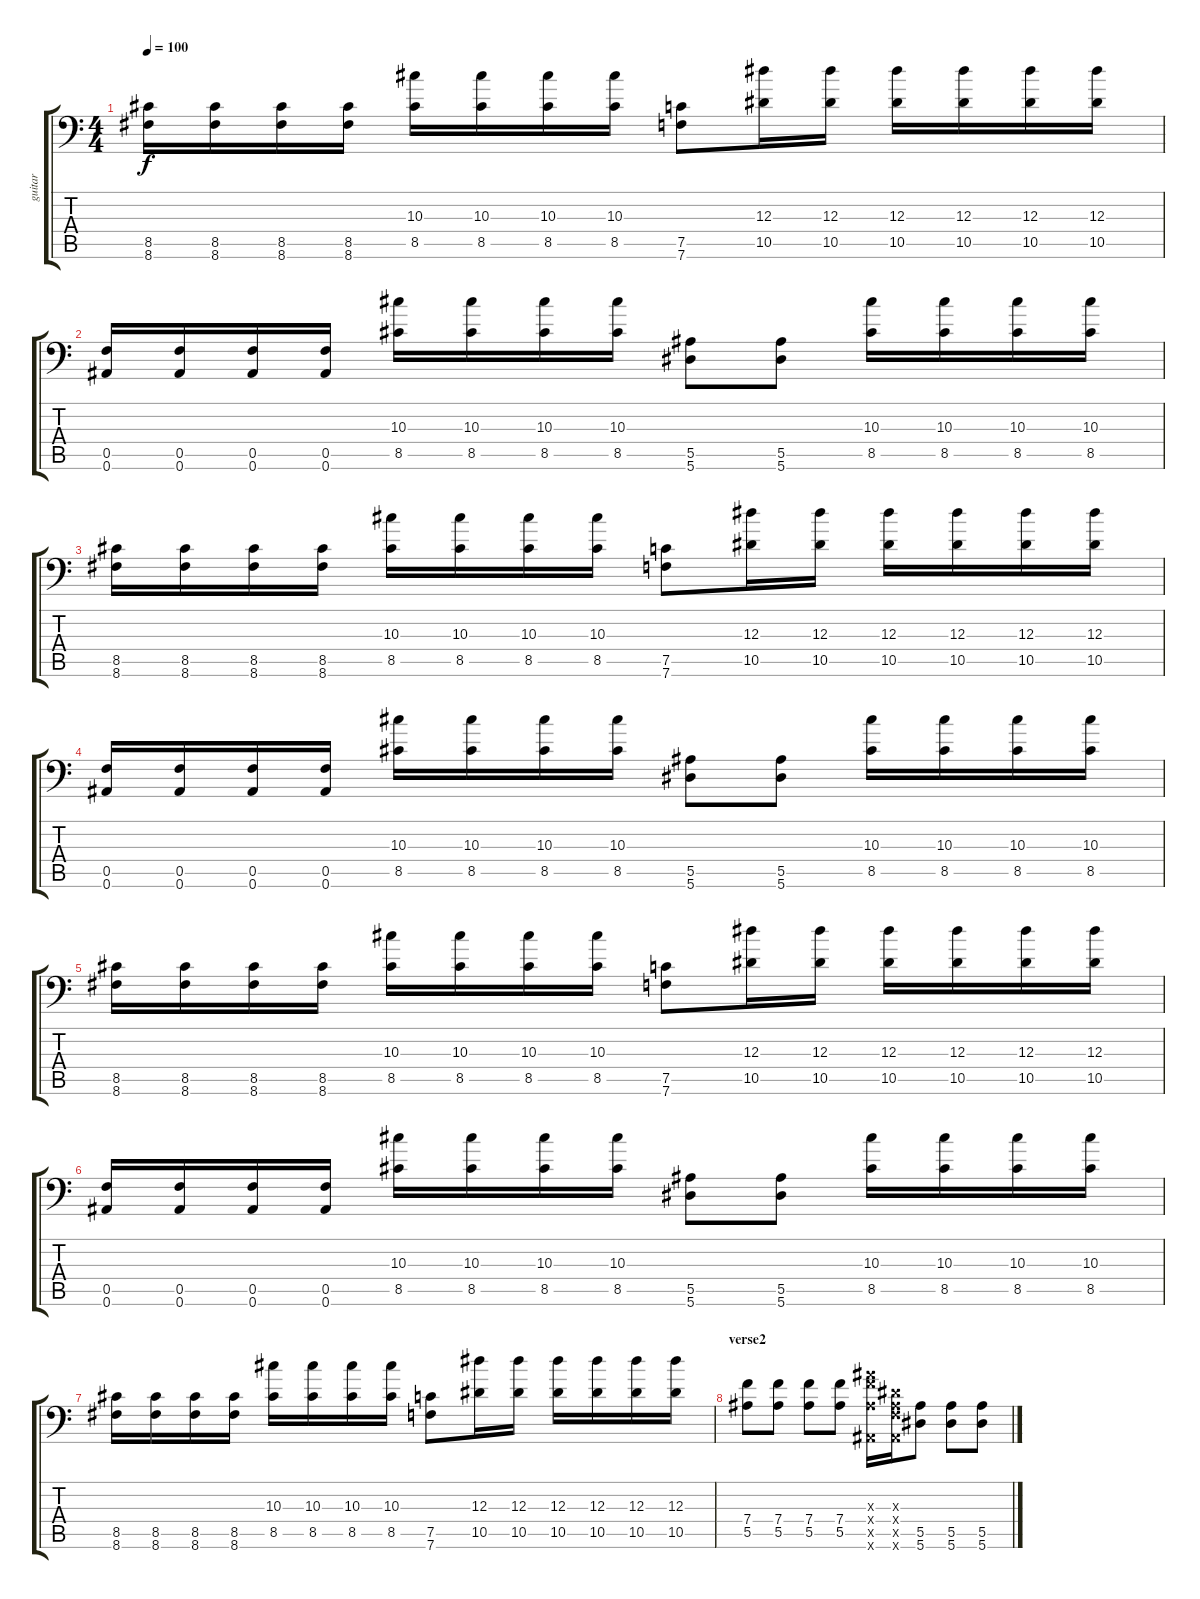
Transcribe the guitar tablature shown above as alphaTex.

\track ("guitar" "guitar") {instrument distortionguitar}
\staff {score tabs}
\tuning (C4 G3 Eb3 Bb2 F2 Bb1) {hide}
\ts (4 4)
\tempo 100
\clef f4
\ks c
(8.5 8.6).16{dy f} (8.5 8.6).16 (8.5 8.6).16 (8.5 8.6).16 (10.3 8.5).16 (10.3 8.5).16 (10.3 8.5).16 (10.3 8.5).16 (7.5 7.6).8 (12.3 10.5).16 (12.3 10.5).16 (12.3 10.5).16 (12.3 10.5).16 (12.3 10.5).16 (12.3 10.5).16 |
(0.5 0.6).16 (0.5 0.6).16 (0.5 0.6).16 (0.5 0.6).16 (10.3 8.5).16 (10.3 8.5).16 (10.3 8.5).16 (10.3 8.5).16 (5.5 5.6).8 (5.5 5.6).8 (10.3 8.5).16 (10.3 8.5).16 (10.3 8.5).16 (10.3 8.5).16 |
(8.5 8.6).16 (8.5 8.6).16 (8.5 8.6).16 (8.5 8.6).16 (10.3 8.5).16 (10.3 8.5).16 (10.3 8.5).16 (10.3 8.5).16 (7.5 7.6).8 (12.3 10.5).16 (12.3 10.5).16 (12.3 10.5).16 (12.3 10.5).16 (12.3 10.5).16 (12.3 10.5).16 |
(0.5 0.6).16 (0.5 0.6).16 (0.5 0.6).16 (0.5 0.6).16 (10.3 8.5).16 (10.3 8.5).16 (10.3 8.5).16 (10.3 8.5).16 (5.5 5.6).8 (5.5 5.6).8 (10.3 8.5).16 (10.3 8.5).16 (10.3 8.5).16 (10.3 8.5).16 |
(8.5 8.6).16 (8.5 8.6).16 (8.5 8.6).16 (8.5 8.6).16 (10.3 8.5).16 (10.3 8.5).16 (10.3 8.5).16 (10.3 8.5).16 (7.5 7.6).8 (12.3 10.5).16 (12.3 10.5).16 (12.3 10.5).16 (12.3 10.5).16 (12.3 10.5).16 (12.3 10.5).16 |
(0.5 0.6).16 (0.5 0.6).16 (0.5 0.6).16 (0.5 0.6).16 (10.3 8.5).16 (10.3 8.5).16 (10.3 8.5).16 (10.3 8.5).16 (5.5 5.6).8 (5.5 5.6).8 (10.3 8.5).16 (10.3 8.5).16 (10.3 8.5).16 (10.3 8.5).16 |
(8.5 8.6).16 (8.5 8.6).16 (8.5 8.6).16 (8.5 8.6).16 (10.3 8.5).16 (10.3 8.5).16 (10.3 8.5).16 (10.3 8.5).16 (7.5 7.6).8 (12.3 10.5).16 (12.3 10.5).16 (12.3 10.5).16 (12.3 10.5).16 (12.3 10.5).16 (12.3 10.5).16 |
\section ("" "verse2")
(7.4 5.5).8 (7.4 5.5).8 (7.4 5.5).8 (7.4 5.5).8 (7.3{x} 7.4{x} 5.5{x} 0.6{x}).16 (0.3{x} 0.4{x} 0.5{x} 0.6{x}).16 (5.5 5.6).8 (5.5 5.6).8 (5.5 5.6).8
